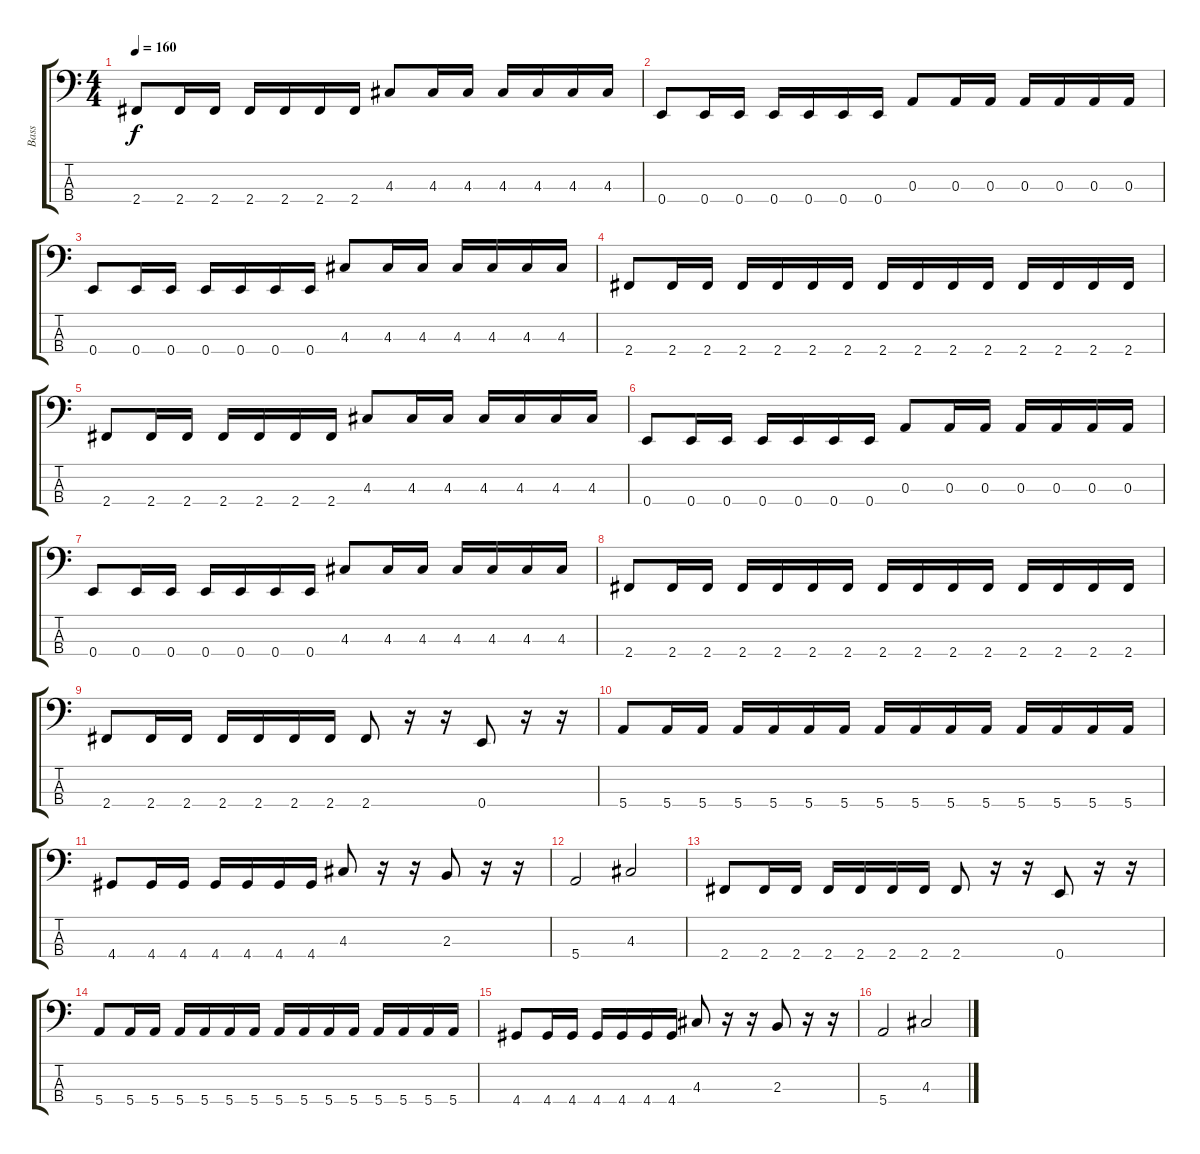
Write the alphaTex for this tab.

\track ("Bass" "Bass") {instrument electricbasspick}
\staff {score tabs}
\tuning (G2 D2 A1 E1) {hide}
\ts (4 4)
\tempo 160
\clef f4
\ks c
2.4.8{dy f} 2.4.16 2.4.16 2.4.16 2.4.16 2.4.16 2.4.16 4.3.8 4.3.16 4.3.16 4.3.16 4.3.16 4.3.16 4.3.16 |
0.4.8 0.4.16 0.4.16 0.4.16 0.4.16 0.4.16 0.4.16 0.3.8 0.3.16 0.3.16 0.3.16 0.3.16 0.3.16 0.3.16 |
0.4.8 0.4.16 0.4.16 0.4.16 0.4.16 0.4.16 0.4.16 4.3.8 4.3.16 4.3.16 4.3.16 4.3.16 4.3.16 4.3.16 |
2.4.8 2.4.16 2.4.16 2.4.16 2.4.16 2.4.16 2.4.16 2.4.16 2.4.16 2.4.16 2.4.16 2.4.16 2.4.16 2.4.16 2.4.16 |
2.4.8 2.4.16 2.4.16 2.4.16 2.4.16 2.4.16 2.4.16 4.3.8 4.3.16 4.3.16 4.3.16 4.3.16 4.3.16 4.3.16 |
0.4.8 0.4.16 0.4.16 0.4.16 0.4.16 0.4.16 0.4.16 0.3.8 0.3.16 0.3.16 0.3.16 0.3.16 0.3.16 0.3.16 |
0.4.8 0.4.16 0.4.16 0.4.16 0.4.16 0.4.16 0.4.16 4.3.8 4.3.16 4.3.16 4.3.16 4.3.16 4.3.16 4.3.16 |
2.4.8 2.4.16 2.4.16 2.4.16 2.4.16 2.4.16 2.4.16 2.4.16 2.4.16 2.4.16 2.4.16 2.4.16 2.4.16 2.4.16 2.4.16 |
2.4.8 2.4.16 2.4.16 2.4.16 2.4.16 2.4.16 2.4.16 2.4.8 r.16 r.16 0.4.8 r.16 r.16 |
5.4.8 5.4.16 5.4.16 5.4.16 5.4.16 5.4.16 5.4.16 5.4.16 5.4.16 5.4.16 5.4.16 5.4.16 5.4.16 5.4.16 5.4.16 |
4.4.8 4.4.16 4.4.16 4.4.16 4.4.16 4.4.16 4.4.16 4.3.8 r.16 r.16 2.3.8 r.16 r.16 |
5.4.2 4.3.2 |
2.4.8 2.4.16 2.4.16 2.4.16 2.4.16 2.4.16 2.4.16 2.4.8 r.16 r.16 0.4.8 r.16 r.16 |
5.4.8 5.4.16 5.4.16 5.4.16 5.4.16 5.4.16 5.4.16 5.4.16 5.4.16 5.4.16 5.4.16 5.4.16 5.4.16 5.4.16 5.4.16 |
4.4.8 4.4.16 4.4.16 4.4.16 4.4.16 4.4.16 4.4.16 4.3.8 r.16 r.16 2.3.8 r.16 r.16 |
5.4.2 4.3.2
